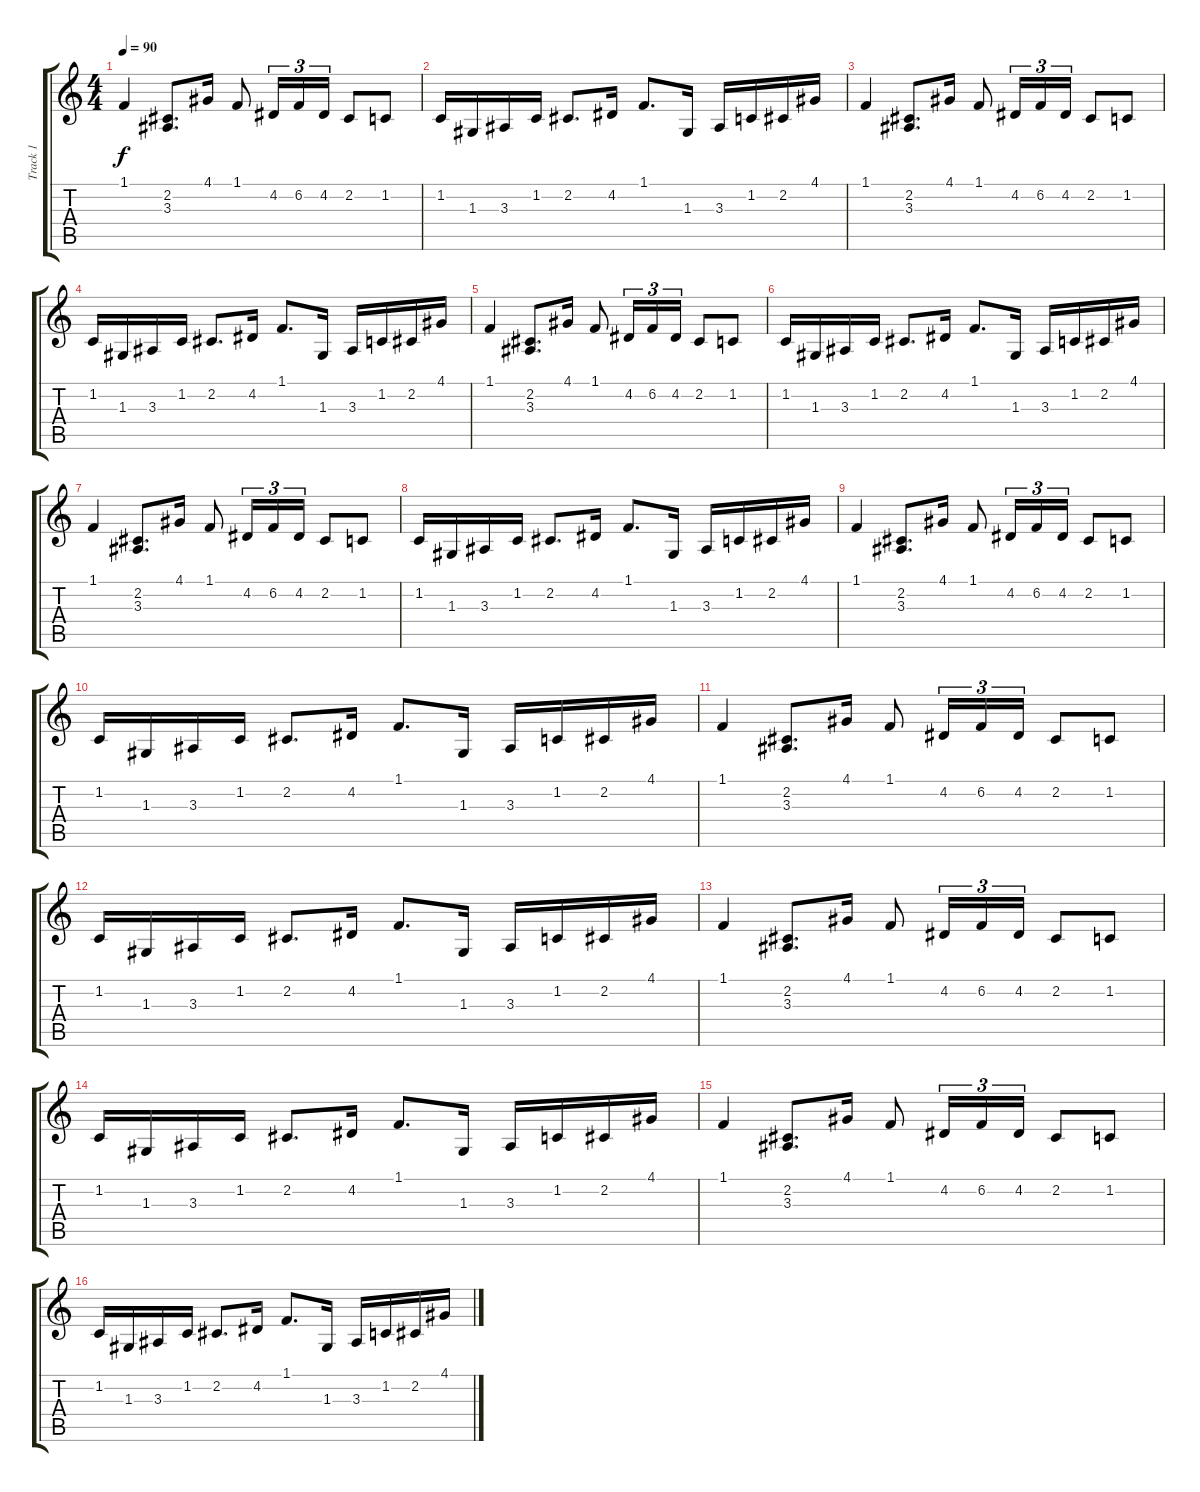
\track ("Track 1" "Track 1") {instrument brightacousticpiano}
\staff {score tabs}
\tuning (E4 B3 G3 D3 A2 E2) {hide}
\ts (4 4)
\tempo 90
\clef g2
\ks c
1.1.4{dy f} (2.2 3.3).8{d} 4.1.16 1.1.8 4.2.16{tu (3 2)} 6.2.16{tu (3 2)} 4.2.16{tu (3 2)} 2.2.8 1.2.8 |
1.2.16 1.3.16 3.3.16 1.2.16 2.2.8{d} 4.2.16 1.1.8{d} 1.3.16 3.3.16 1.2.16 2.2.16 4.1.16 |
1.1.4 (2.2 3.3).8{d} 4.1.16 1.1.8 4.2.16{tu (3 2)} 6.2.16{tu (3 2)} 4.2.16{tu (3 2)} 2.2.8 1.2.8 |
1.2.16 1.3.16 3.3.16 1.2.16 2.2.8{d} 4.2.16 1.1.8{d} 1.3.16 3.3.16 1.2.16 2.2.16 4.1.16 |
1.1.4 (2.2 3.3).8{d} 4.1.16 1.1.8 4.2.16{tu (3 2)} 6.2.16{tu (3 2)} 4.2.16{tu (3 2)} 2.2.8 1.2.8 |
1.2.16 1.3.16 3.3.16 1.2.16 2.2.8{d} 4.2.16 1.1.8{d} 1.3.16 3.3.16 1.2.16 2.2.16 4.1.16 |
1.1.4 (2.2 3.3).8{d} 4.1.16 1.1.8 4.2.16{tu (3 2)} 6.2.16{tu (3 2)} 4.2.16{tu (3 2)} 2.2.8 1.2.8 |
1.2.16 1.3.16 3.3.16 1.2.16 2.2.8{d} 4.2.16 1.1.8{d} 1.3.16 3.3.16 1.2.16 2.2.16 4.1.16 |
1.1.4 (2.2 3.3).8{d} 4.1.16 1.1.8 4.2.16{tu (3 2)} 6.2.16{tu (3 2)} 4.2.16{tu (3 2)} 2.2.8 1.2.8 |
1.2.16 1.3.16 3.3.16 1.2.16 2.2.8{d} 4.2.16 1.1.8{d} 1.3.16 3.3.16 1.2.16 2.2.16 4.1.16 |
1.1.4 (2.2 3.3).8{d} 4.1.16 1.1.8 4.2.16{tu (3 2)} 6.2.16{tu (3 2)} 4.2.16{tu (3 2)} 2.2.8 1.2.8 |
1.2.16 1.3.16 3.3.16 1.2.16 2.2.8{d} 4.2.16 1.1.8{d} 1.3.16 3.3.16 1.2.16 2.2.16 4.1.16 |
1.1.4 (2.2 3.3).8{d} 4.1.16 1.1.8 4.2.16{tu (3 2)} 6.2.16{tu (3 2)} 4.2.16{tu (3 2)} 2.2.8 1.2.8 |
1.2.16 1.3.16 3.3.16 1.2.16 2.2.8{d} 4.2.16 1.1.8{d} 1.3.16 3.3.16 1.2.16 2.2.16 4.1.16 |
1.1.4 (2.2 3.3).8{d} 4.1.16 1.1.8 4.2.16{tu (3 2)} 6.2.16{tu (3 2)} 4.2.16{tu (3 2)} 2.2.8 1.2.8 |
1.2.16 1.3.16 3.3.16 1.2.16 2.2.8{d} 4.2.16 1.1.8{d} 1.3.16 3.3.16 1.2.16 2.2.16 4.1.16
